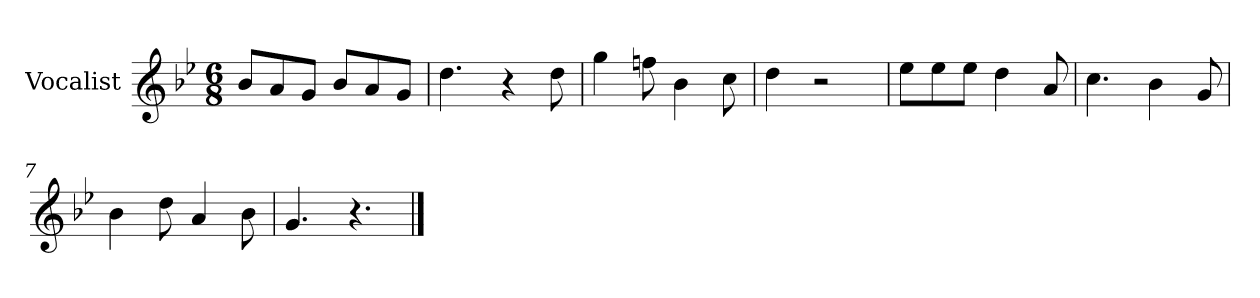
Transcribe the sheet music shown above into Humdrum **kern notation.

**kern
*part1
*staff1
*I"Vocalist
*k[b-e-]
*g:
*M6/8
=1
8b-L
8a
8gJ
8b-L
8a
8gJ
=2
4.dd
4r
8dd
=3
4gg
8ffn
4b-
8cc
=4
4dd
2r
=5
8ee-L
8ee-
8ee-J
4dd
8a
=6
4.cc
4b-
8g
=7
4b-
8dd
4a
8b-
=8
4.g
4.r
==
*-
